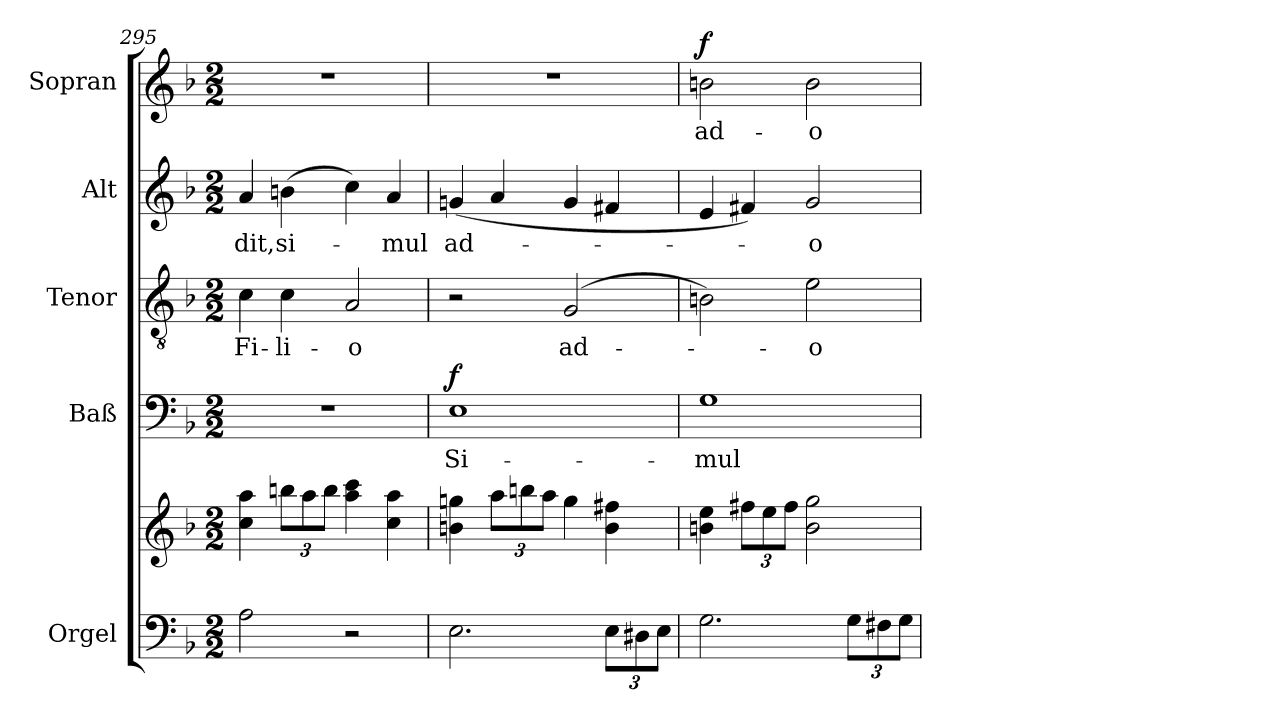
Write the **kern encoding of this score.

**kern	**kern	**kern	**text	**dynam	**kern	**text	**kern	**text	**kern	**text	**dynam
*part5	*part5	*part4	*part4	*part4	*part3	*part3	*part2	*part2	*part1	*part1	*part1
*staff6	*staff5	*staff4	*staff4	*staff4	*staff3	*staff3	*staff2	*staff2	*staff1	*staff1	*staff1
*I"Orgel	*	*I"Baß	*	*	*I"Tenor	*	*I"Alt	*	*I"Sopran	*	*
*I'Org.	*	*	*	*	*	*	*	*	*	*	*
*clefF4	*clefG2	*clefF4	*	*	*clefGv2	*	*clefG2	*	*clefG2	*	*
*k[b-]	*k[b-]	*k[b-]	*	*	*k[b-]	*	*k[b-]	*	*k[b-]	*	*
*F:	*F:	*F:	*	*	*F:	*	*F:	*	*F:	*	*
*M2/2	*M2/2	*M2/2	*	*	*M2/2	*	*M2/2	*	*M2/2	*	*
=295	=295	=295	=295	=295	=295	=295	=295	=295	=295	=295	=295
!	!	!	!	!	!	!LO:LY:b	!	!LO:LY:b	!	!	!
2A\	4cc\ 4aa\	1r	.	.	4c\	Fi-	4a/	-dit,	1r	.	.
*	*Xbrackettup	*	*	*	*	*	*	*	*	*	*
!	!	!	!	!	!	!LO:LY:b	!	!LO:LY:b	!	!	!
.	12bbn\L	.	.	.	4c\	-li-	(>4bn\	si-	.	.	.
.	12aa\	.	.	.	.	.	.	.	.	.	.
.	12bb\J	.	.	.	.	.	.	.	.	.	.
!	!	!	!	!	!	!LO:LY:b	!	!	!	!	!
2r	4aa\ 4ccc\	.	.	.	2A/	-o	4cc\)	.	.	.	.
!	!	!	!	!	!	!	!	!LO:LY:b	!	!	!
.	4cc\ 4aa\	.	.	.	.	.	4a/	-mul	.	.	.
=296	=296	=296	=296	=296	=296	=296	=296	=296	=296	=296	=296
!	!	!	!LO:LY:b	!LO:DY:a	!	!	!	!LO:LY:b	!	!	!
2.E\	4bn\ 4ggn\	1E	Si-	f	2r	.	(<4gn/	ad-	1r	.	.
.	12aa\L	.	.	.	.	.	4a/	.	.	.	.
.	12bbn\	.	.	.	.	.	.	.	.	.	.
.	12aa\J	.	.	.	.	.	.	.	.	.	.
!	!	!	!	!	!	!LO:LY:b	!	!	!	!	!
.	4gg\	.	.	.	(2G/	ad-	4g/	.	.	.	.
12E\L	4b\ 4ff#X\	.	.	.	.	.	4f#X/	.	.	.	.
12D#X\	.	.	.	.	.	.	.	.	.	.	.
12E\J	.	.	.	.	.	.	.	.	.	.	.
!!LO:PB:g=z
=297	=297	=297	=297	=297	=297	=297	=297	=297	=297	=297	=297
!	!	!	!LO:LY:b	!	!	!	!	!	!	!LO:LY:b	!LO:DY:a
2.G\	4bn\ 4ee\	1G	-mul	.	2Bn\)	.	4e/	.	2bn\	ad-	f
.	12ff#X\L	.	.	.	.	.	4f#X/)	.	.	.	.
.	12ee\	.	.	.	.	.	.	.	.	.	.
.	12ff#\J	.	.	.	.	.	.	.	.	.	.
!	!	!	!	!	!	!LO:LY:b	!	!LO:LY:b	!	!LO:LY:b	!
.	2b\ 2gg\	.	.	.	2e\	-o-	2g/	-o-	2b\	-o-	.
12G\L	.	.	.	.	.	.	.	.	.	.	.
12F#X\	.	.	.	.	.	.	.	.	.	.	.
12G\J	.	.	.	.	.	.	.	.	.	.	.
=	=	=	=	=	=	=	=	=	=	=	=
*-	*-	*-	*-	*-	*-	*-	*-	*-	*-	*-	*-
